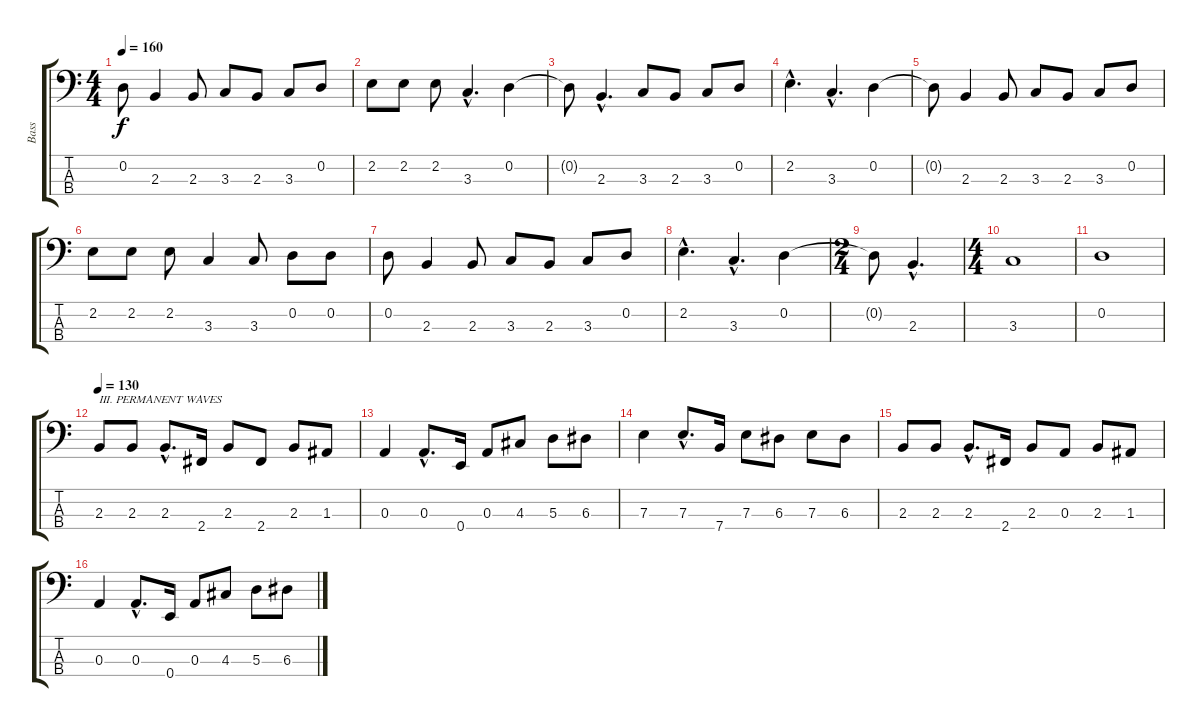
\track ("Bass" "Bass") {instrument electricbasspick}
\staff {score tabs}
\tuning (G2 D2 A1 E1) {hide}
\ts (4 4)
\tempo 160
\clef f4
\ks c
0.2{t}.8{dy f} 2.3.4 2.3.8 3.3.8 2.3.8 3.3.8 0.2.8 |
2.2.8 2.2.8 2.2.8 3.3{hac}.4{d} 0.2.4 |
0.2{t}.8 2.3{hac}.4{d} 3.3.8 2.3.8 3.3.8 0.2.8 |
2.2{hac}.4{d} 3.3{hac}.4{d} 0.2.4 |
0.2{t}.8 2.3.4 2.3.8 3.3.8 2.3.8 3.3.8 0.2.8 |
2.2.8 2.2.8 2.2.8 3.3.4 3.3.8 0.2.8 0.2.8 |
0.2.8 2.3.4 2.3.8 3.3.8 2.3.8 3.3.8 0.2.8 |
2.2{hac}.4{d} 3.3{hac}.4{d} 0.2.4 |
\ts (2 4)
0.2{t}.8 2.3{hac}.4{d} |
\ts (4 4)
3.3.1 |
0.2.1 |
\tempo 130
2.3.8{txt "III. PERMANENT WAVES"} 2.3.8 2.3{hac}.8{d} 2.4.16 2.3.8 2.4.8 2.3.8 1.3.8 |
0.3.4 0.3{hac}.8{d} 0.4.16 0.3.8 4.3.8 5.3.8 6.3.8 |
7.3.4 7.3{hac}.8{d} 7.4.16 7.3.8 6.3.8 7.3.8 6.3.8 |
2.3.8 2.3.8 2.3{hac}.8{d} 2.4.16 2.3.8 0.3.8 2.3.8 1.3.8 |
0.3.4 0.3{hac}.8{d} 0.4.16 0.3.8 4.3.8 5.3.8 6.3.8
